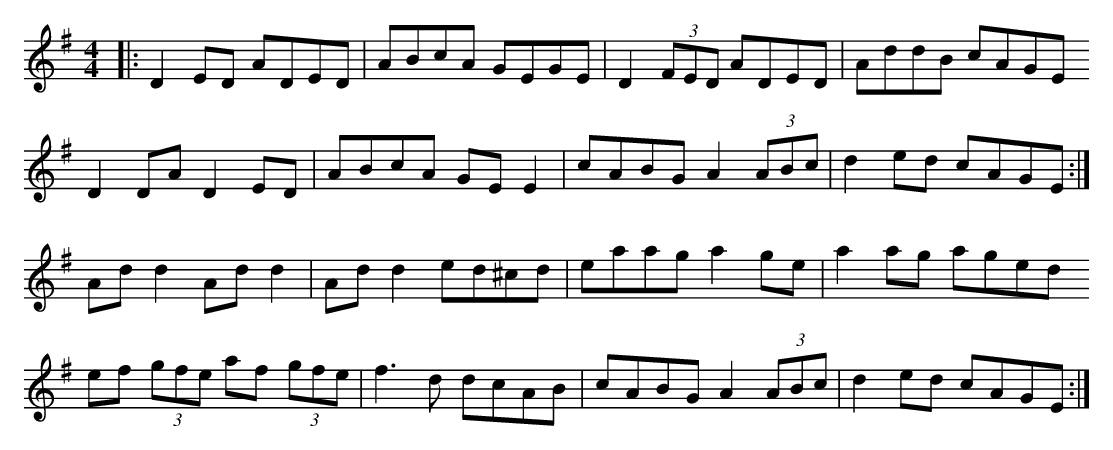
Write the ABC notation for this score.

X:1
M:4/4
K:Dmix
|:D2 ED ADED|ABcA GEGE|D2 (3FED ADED|AddB cAGE
D2 DA D2 ED|ABcA GE E2|cABG A2 (3ABc|d2 ed cAGE:|
Ad d2 Ad d2|Ad d2 ed^cd|eaag a2 ge|a2 ag aged
ef (3gfe af (3gfe|f3 d dcAB|cABG A2 (3ABc|d2 ed cAGE:|
